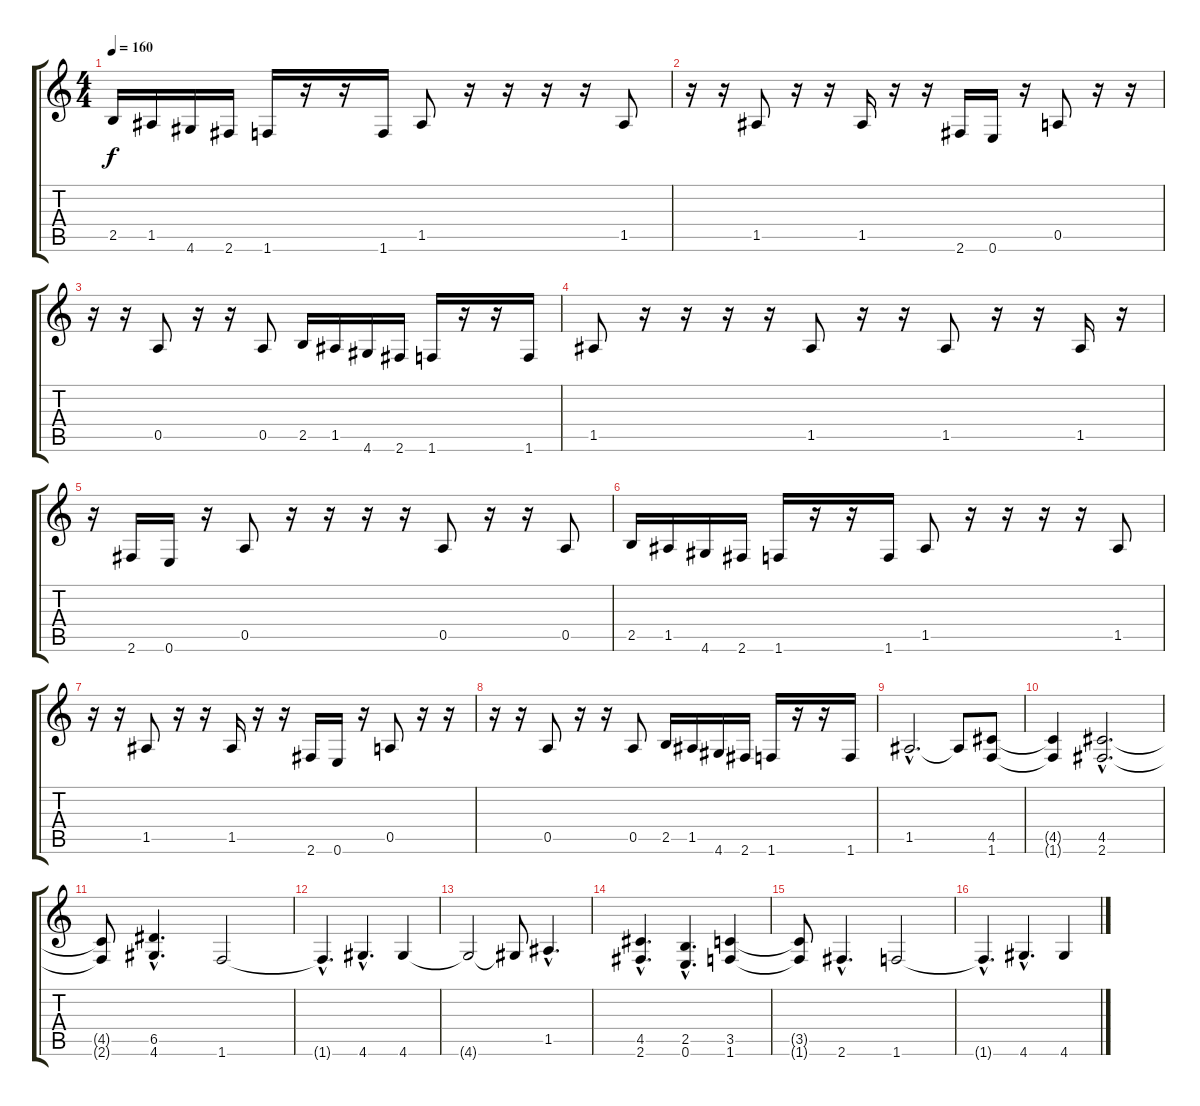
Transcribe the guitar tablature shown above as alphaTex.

\track "" {instrument overdrivenguitar}
\staff {score tabs}
\tuning (E4 B3 G3 D3 A2 E2) {hide}
\ts (4 4)
\tempo 160
\clef g2
\ks c
2.5.16{dy f} 1.5.16 4.6.16 2.6.16 1.6.16 r.16 r.16 1.6.16 1.5.8 r.16 r.16 r.16 r.16 1.5.8 |
r.16 r.16 1.5.8 r.16 r.16 1.5.16 r.16 r.16 2.6.16 0.6.16 r.16 0.5.8 r.16 r.16 |
r.16 r.16 0.5.8 r.16 r.16 0.5.8 2.5.16 1.5.16 4.6.16 2.6.16 1.6.16 r.16 r.16 1.6.16 |
1.5.8 r.16 r.16 r.16 r.16 1.5.8 r.16 r.16 1.5.8 r.16 r.16 1.5.16 r.16 |
r.16 2.6.16 0.6.16 r.16 0.5.8 r.16 r.16 r.16 r.16 0.5.8 r.16 r.16 0.5.8 |
2.5.16 1.5.16 4.6.16 2.6.16 1.6.16 r.16 r.16 1.6.16 1.5.8 r.16 r.16 r.16 r.16 1.5.8 |
r.16 r.16 1.5.8 r.16 r.16 1.5.16 r.16 r.16 2.6.16 0.6.16 r.16 0.5.8 r.16 r.16 |
r.16 r.16 0.5.8 r.16 r.16 0.5.8 2.5.16 1.5.16 4.6.16 2.6.16 1.6.16 r.16 r.16 1.6.16 |
1.5{hac}.2{d} 1.5{t}.8 (4.5 1.6).8 |
(4.5{t} 1.6{t}).4 (4.5{hac} 2.6{hac}).2{d} |
(4.5{t} 2.6{t}).8 (6.5{hac} 4.6{hac}).4{d} 1.6.2 |
1.6{hac t}.4{d} 4.6{hac}.4{d} 4.6.4 |
4.6{t}.2 4.6{t}.8 1.5{hac}.4{d} |
(4.5{hac} 2.6{hac}).4{d} (2.5{hac} 0.6{hac}).4{d} (3.5 1.6).4 |
(3.5{t} 1.6{t}).8 2.6{hac}.4{d} 1.6.2 |
1.6{hac t}.4{d} 4.6{hac}.4{d} 4.6.4
